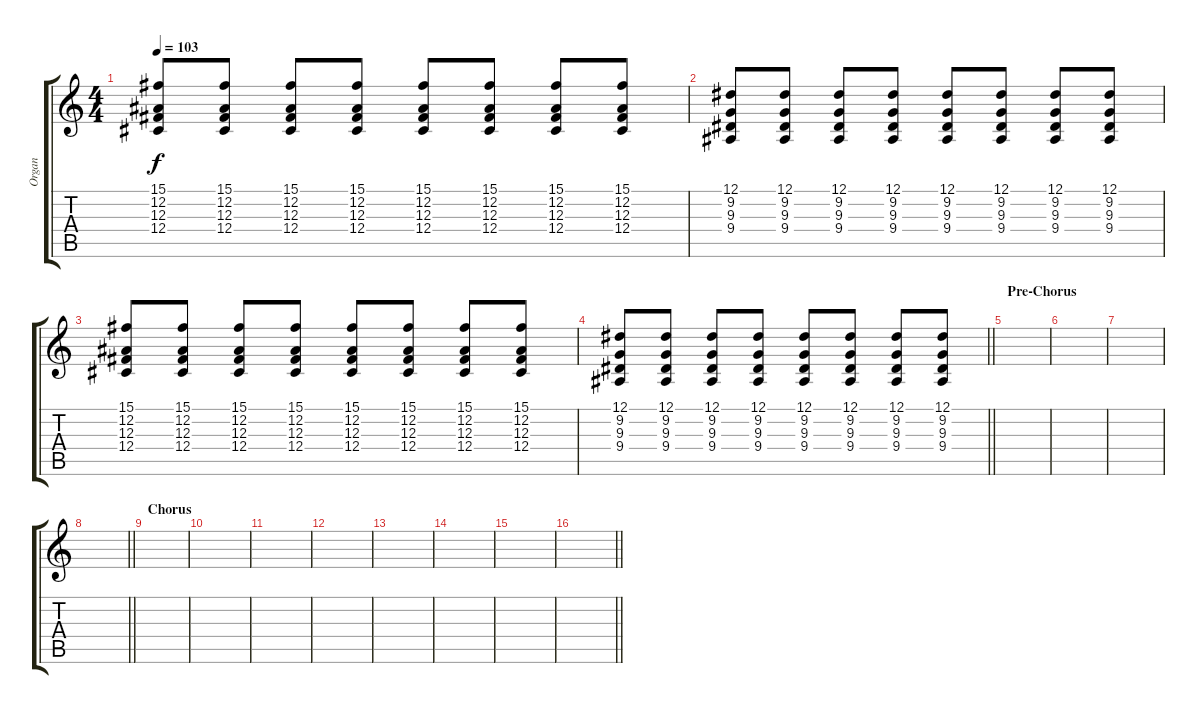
\track ("Organ" "Organ") {instrument electricgrandpiano}
\staff {score tabs}
\tuning (Eb4 Bb3 Gb3 Db3 Ab2 Eb2) {hide}
\ts (4 4)
\tempo 103
\clef g2
\ks c
(15.1 12.2 12.3 12.4).8{dy f} (15.1 12.2 12.3 12.4).8 (15.1 12.2 12.3 12.4).8 (15.1 12.2 12.3 12.4).8 (15.1 12.2 12.3 12.4).8 (15.1 12.2 12.3 12.4).8 (15.1 12.2 12.3 12.4).8 (15.1 12.2 12.3 12.4).8 |
(12.1 9.2 9.3 9.4).8 (12.1 9.2 9.3 9.4).8 (12.1 9.2 9.3 9.4).8 (12.1 9.2 9.3 9.4).8 (12.1 9.2 9.3 9.4).8 (12.1 9.2 9.3 9.4).8 (12.1 9.2 9.3 9.4).8 (12.1 9.2 9.3 9.4).8 |
(15.1 12.2 12.3 12.4).8 (15.1 12.2 12.3 12.4).8 (15.1 12.2 12.3 12.4).8 (15.1 12.2 12.3 12.4).8 (15.1 12.2 12.3 12.4).8 (15.1 12.2 12.3 12.4).8 (15.1 12.2 12.3 12.4).8 (15.1 12.2 12.3 12.4).8 |
\barLineRight lightlight
(12.1 9.2 9.3 9.4).8 (12.1 9.2 9.3 9.4).8 (12.1 9.2 9.3 9.4).8 (12.1 9.2 9.3 9.4).8 (12.1 9.2 9.3 9.4).8 (12.1 9.2 9.3 9.4).8 (12.1 9.2 9.3 9.4).8 (12.1 9.2 9.3 9.4).8 |
\section ("" "Pre-Chorus")
|
|
|
\barLineRight lightlight
|
\section ("" "Chorus")
|
|
|
|
|
|
|
\barLineRight lightlight
